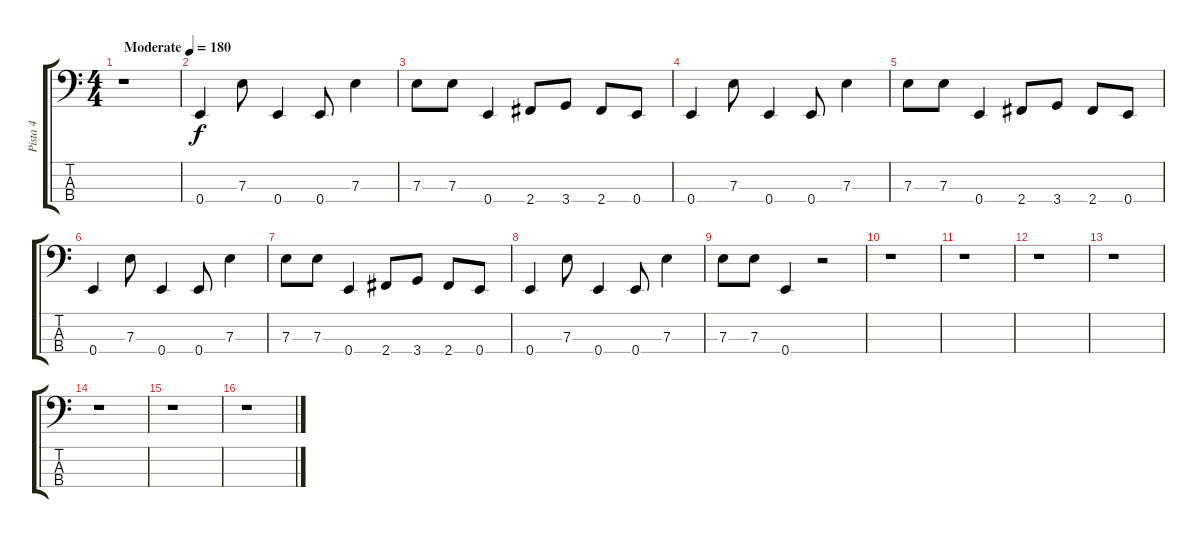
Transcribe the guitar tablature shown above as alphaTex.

\track ("Pista 4" "Pista 4") {instrument electricbasspick}
\staff {score tabs}
\tuning (G2 D2 A1 E1) {hide}
\ts (4 4)
\tempo (180 "Moderate")
\clef f4
\ks c
r.1{dy f instrument electricbasspick} |
0.4.4 7.3.8 0.4.4 0.4.8 7.3.4 |
7.3.8 7.3.8 0.4.4 2.4.8 3.4.8 2.4.8 0.4.8 |
0.4.4 7.3.8 0.4.4 0.4.8 7.3.4 |
7.3.8 7.3.8 0.4.4 2.4.8 3.4.8 2.4.8 0.4.8 |
0.4.4 7.3.8 0.4.4 0.4.8 7.3.4 |
7.3.8 7.3.8 0.4.4 2.4.8 3.4.8 2.4.8 0.4.8 |
0.4.4 7.3.8 0.4.4 0.4.8 7.3.4 |
7.3.8 7.3.8 0.4.4 r.2 |
r.1 |
r.1 |
r.1 |
r.1 |
r.1 |
r.1 |
r.1
